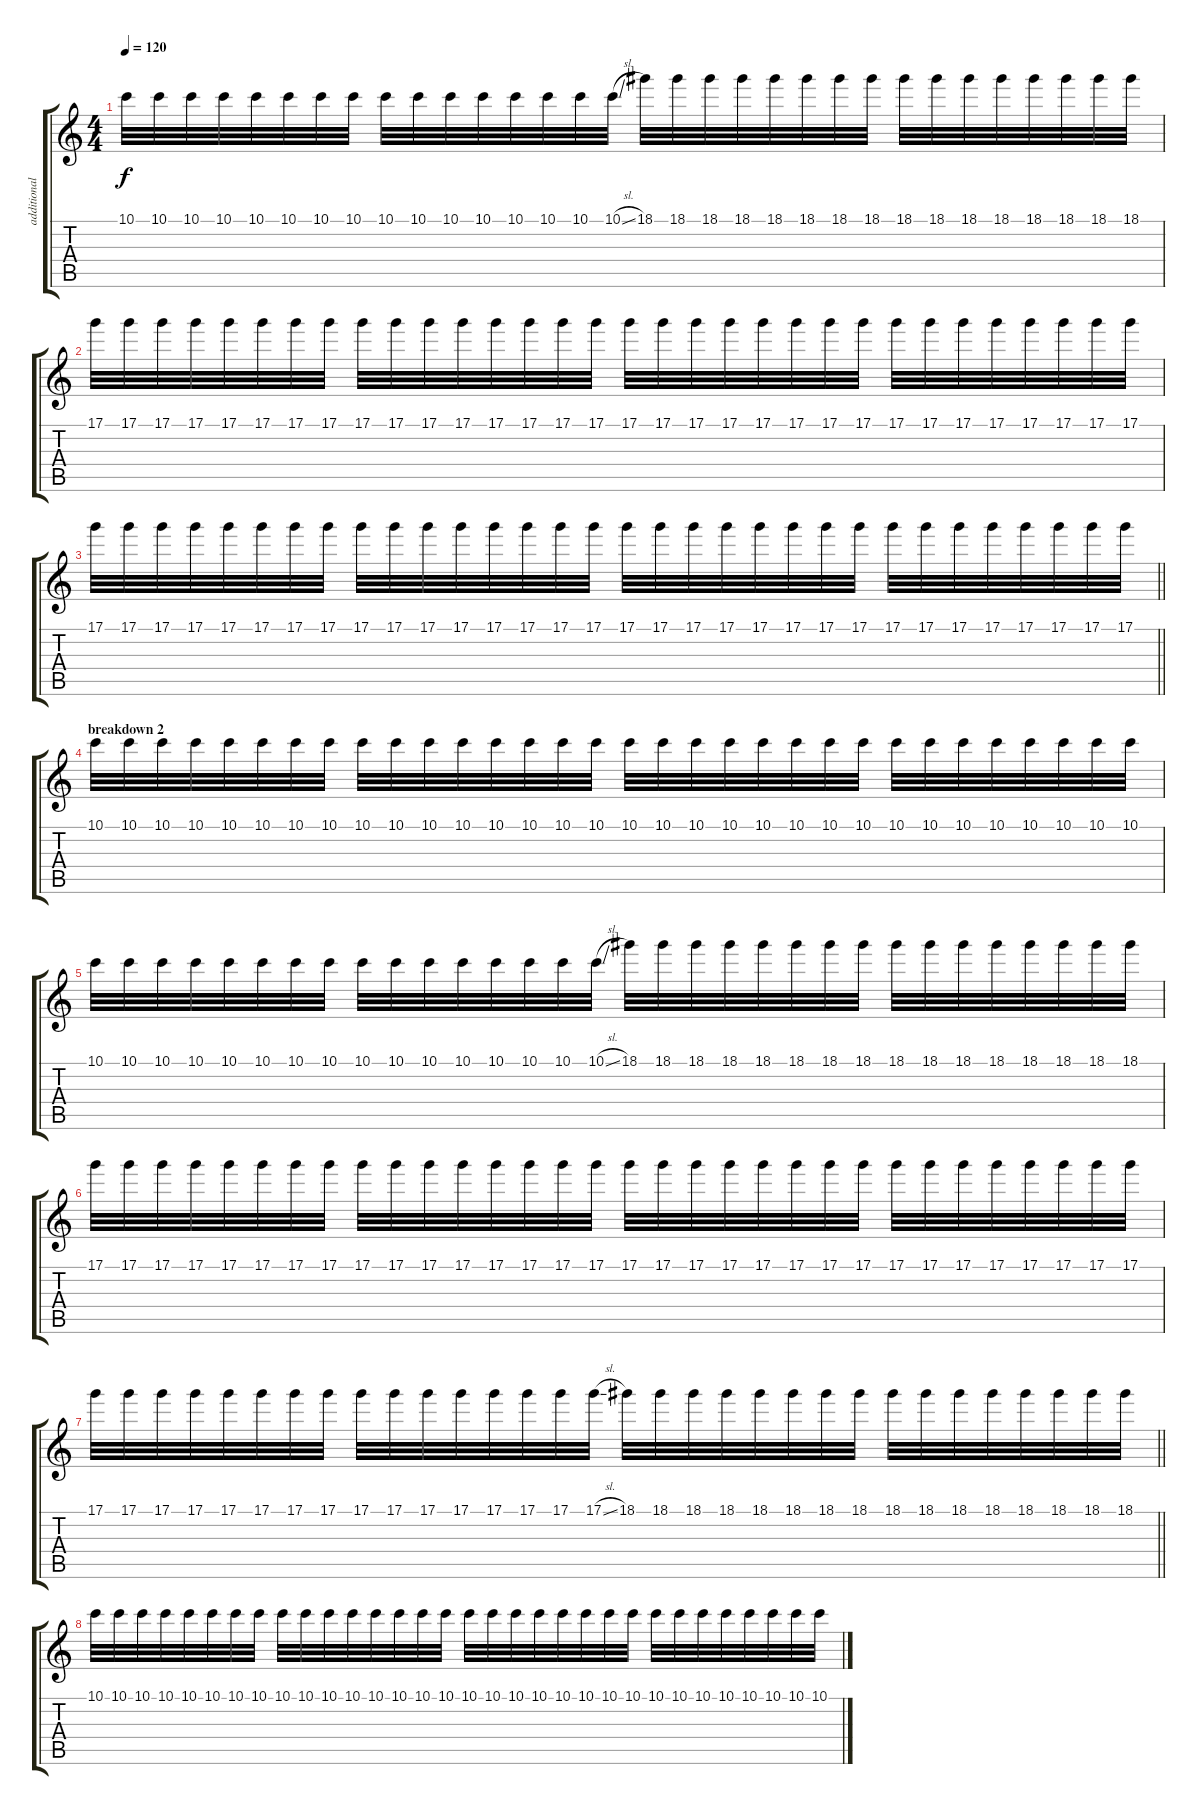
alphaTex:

\track ("additional" "additional") {instrument overdrivenguitar}
\staff {score tabs}
\tuning (D4 A3 F3 C3 G2 C2) {hide}
\ts (4 4)
\tempo 120
\clef g2
\ks c
10.1.32{dy f} 10.1.32 10.1.32 10.1.32 10.1.32 10.1.32 10.1.32 10.1.32 10.1.32 10.1.32 10.1.32 10.1.32 10.1.32 10.1.32 10.1.32 10.1{sl}.32 18.1.32 18.1.32 18.1.32 18.1.32 18.1.32 18.1.32 18.1.32 18.1.32 18.1.32 18.1.32 18.1.32 18.1.32 18.1.32 18.1.32 18.1.32 18.1.32 |
17.1.32 17.1.32 17.1.32 17.1.32 17.1.32 17.1.32 17.1.32 17.1.32 17.1.32 17.1.32 17.1.32 17.1.32 17.1.32 17.1.32 17.1.32 17.1.32 17.1.32 17.1.32 17.1.32 17.1.32 17.1.32 17.1.32 17.1.32 17.1.32 17.1.32 17.1.32 17.1.32 17.1.32 17.1.32 17.1.32 17.1.32 17.1.32 |
\barLineRight lightlight
17.1.32 17.1.32 17.1.32 17.1.32 17.1.32 17.1.32 17.1.32 17.1.32 17.1.32 17.1.32 17.1.32 17.1.32 17.1.32 17.1.32 17.1.32 17.1.32 17.1.32 17.1.32 17.1.32 17.1.32 17.1.32 17.1.32 17.1.32 17.1.32 17.1.32 17.1.32 17.1.32 17.1.32 17.1.32 17.1.32 17.1.32 17.1.32 |
\section ("" "breakdown 2")
10.1.32 10.1.32 10.1.32 10.1.32 10.1.32 10.1.32 10.1.32 10.1.32 10.1.32 10.1.32 10.1.32 10.1.32 10.1.32 10.1.32 10.1.32 10.1.32 10.1.32 10.1.32 10.1.32 10.1.32 10.1.32 10.1.32 10.1.32 10.1.32 10.1.32 10.1.32 10.1.32 10.1.32 10.1.32 10.1.32 10.1.32 10.1.32 |
10.1.32 10.1.32 10.1.32 10.1.32 10.1.32 10.1.32 10.1.32 10.1.32 10.1.32 10.1.32 10.1.32 10.1.32 10.1.32 10.1.32 10.1.32 10.1{sl}.32 18.1.32 18.1.32 18.1.32 18.1.32 18.1.32 18.1.32 18.1.32 18.1.32 18.1.32 18.1.32 18.1.32 18.1.32 18.1.32 18.1.32 18.1.32 18.1.32 |
17.1.32 17.1.32 17.1.32 17.1.32 17.1.32 17.1.32 17.1.32 17.1.32 17.1.32 17.1.32 17.1.32 17.1.32 17.1.32 17.1.32 17.1.32 17.1.32 17.1.32 17.1.32 17.1.32 17.1.32 17.1.32 17.1.32 17.1.32 17.1.32 17.1.32 17.1.32 17.1.32 17.1.32 17.1.32 17.1.32 17.1.32 17.1.32 |
\barLineRight lightlight
17.1.32 17.1.32 17.1.32 17.1.32 17.1.32 17.1.32 17.1.32 17.1.32 17.1.32 17.1.32 17.1.32 17.1.32 17.1.32 17.1.32 17.1.32 17.1{sl}.32 18.1.32 18.1.32 18.1.32 18.1.32 18.1.32 18.1.32 18.1.32 18.1.32 18.1.32 18.1.32 18.1.32 18.1.32 18.1.32 18.1.32 18.1.32 18.1.32 |
10.1.32 10.1.32 10.1.32 10.1.32 10.1.32 10.1.32 10.1.32 10.1.32 10.1.32 10.1.32 10.1.32 10.1.32 10.1.32 10.1.32 10.1.32 10.1.32 10.1.32 10.1.32 10.1.32 10.1.32 10.1.32 10.1.32 10.1.32 10.1.32 10.1.32 10.1.32 10.1.32 10.1.32 10.1.32 10.1.32 10.1.32 10.1.32
